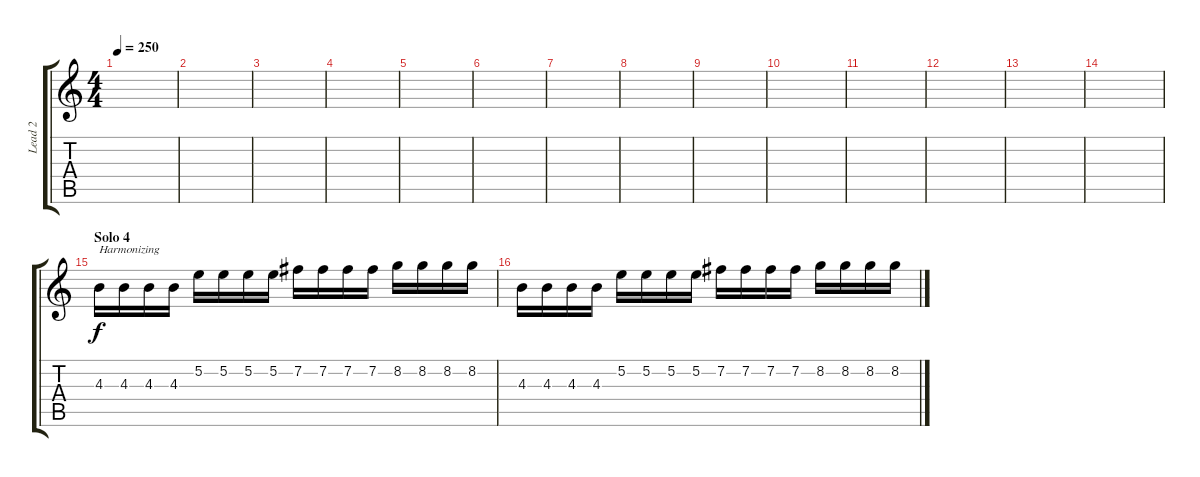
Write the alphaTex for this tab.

\track ("Lead 2" "Lead 2") {instrument overdrivenguitar}
\staff {score tabs}
\tuning (E4 B3 G3 D3 A2 E2) {hide}
\ts (4 4)
\tempo 250
\clef g2
\ks c
|
|
|
|
|
|
|
|
|
|
|
|
|
|
\section ("" "Solo 4")
4.3.16{txt "Harmonizing" volume 16} 4.3.16 4.3.16 4.3.16 5.2.16 5.2.16 5.2.16 5.2.16 7.2.16 7.2.16 7.2.16 7.2.16 8.2.16 8.2.16 8.2.16 8.2.16 |
4.3.16 4.3.16 4.3.16 4.3.16 5.2.16 5.2.16 5.2.16 5.2.16 7.2.16 7.2.16 7.2.16 7.2.16 8.2.16 8.2.16 8.2.16 8.2.16
